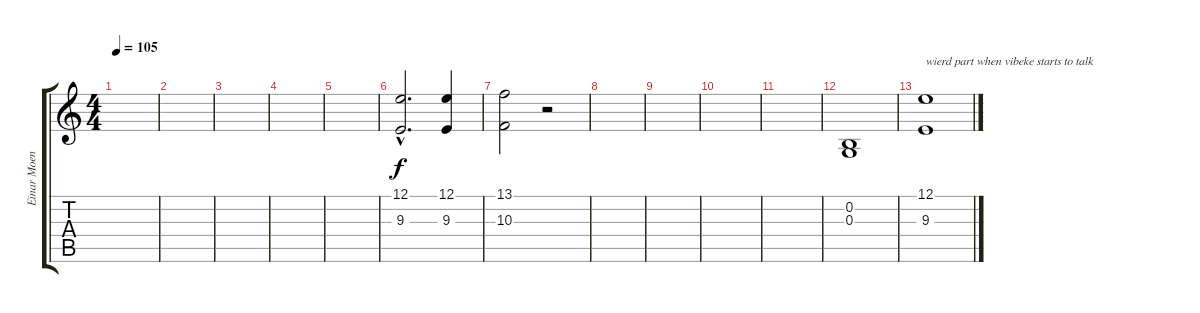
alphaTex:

\track ("Einar Moen" "Einar Moen") {instrument stringensemble2}
\staff {score tabs}
\tuning (E4 B3 G3 D3 A2 E2) {hide}
\ts (4 4)
\tempo 105
\clef g2
\ks c
|
|
|
|
|
(12.1{hac} 9.3{hac}).2{d volume 10 instrument stringensemble1} (12.1 9.3).4 |
(13.1 10.3).2 r.2 |
|
|
|
|
(0.2 0.3).1{instrument seashore} |
(12.1 9.3).1{txt "wierd part when vibeke starts to talk" volume 10 instrument stringensemble1}
